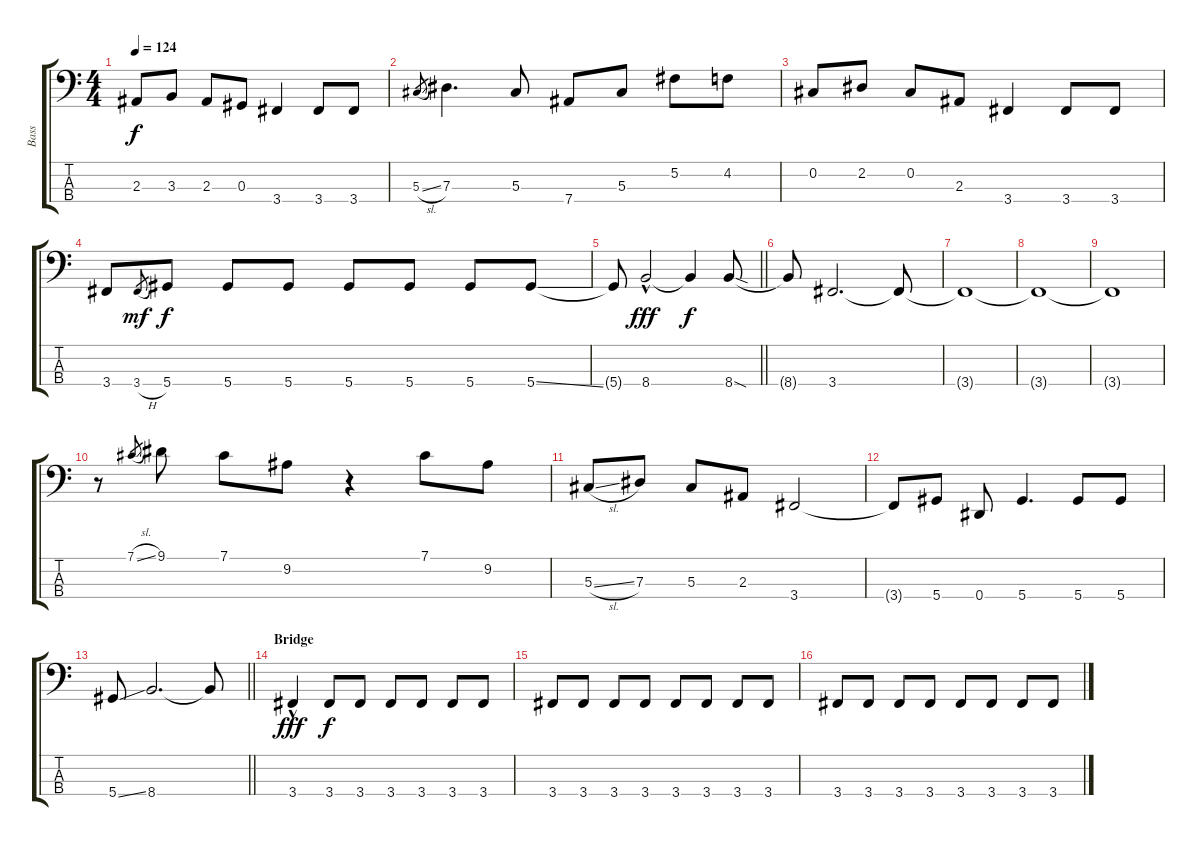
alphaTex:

\track ("Bass" "Bass") {instrument electricbasspick}
\staff {score tabs}
\tuning (Gb2 Db2 Ab1 Eb1) {hide}
\ts (4 4)
\tempo 124
\clef f4
\ks c
2.3.8{dy f} 3.3.8 2.3.8 0.3.8 3.4.4 3.4.8 3.4.8 |
5.3{sl}.8{gr} 7.3.4{d} 5.3.8 7.4.8 5.3.8 5.2.8 4.2.8 |
0.2.8 2.2.8 0.2.8 2.3.8 3.4.4 3.4.8 3.4.8 |
3.4.8 3.4{h}.8{gr dy mf} 5.4.8{dy f} 5.4.8 5.4.8 5.4.8 5.4.8 5.4.8 5.4{ss}.8 |
\barLineRight lightlight
5.4{t}.8 8.4{hac}.2{dy fff} 8.4{t}.4{dy f} 8.4{sod}.8 |
8.4{t}.8 3.4.2{d} 3.4{t}.8 |
3.4{t}.1 |
3.4{t}.1 |
3.4{t}.1 |
r.8 7.1{sl}.8{gr} 9.1.8 7.1.8 9.2.8 r.4 7.1.8 9.2.8 |
5.3{sl}.8 7.3.8 5.3.8 2.3.8 3.4.2 |
3.4{t}.8 5.4.8 0.4.8 5.4.4{d} 5.4.8 5.4.8 |
\barLineRight lightlight
5.4{ss}.8 8.4.2{d} 8.4{t}.8 |
\section ("" "Bridge")
3.4{hac}.4{dy fff} 3.4.8{dy f} 3.4.8 3.4.8 3.4.8 3.4.8 3.4.8 |
3.4.8 3.4.8 3.4.8 3.4.8 3.4.8 3.4.8 3.4.8 3.4.8 |
3.4.8 3.4.8 3.4.8 3.4.8 3.4.8 3.4.8 3.4.8 3.4.8
